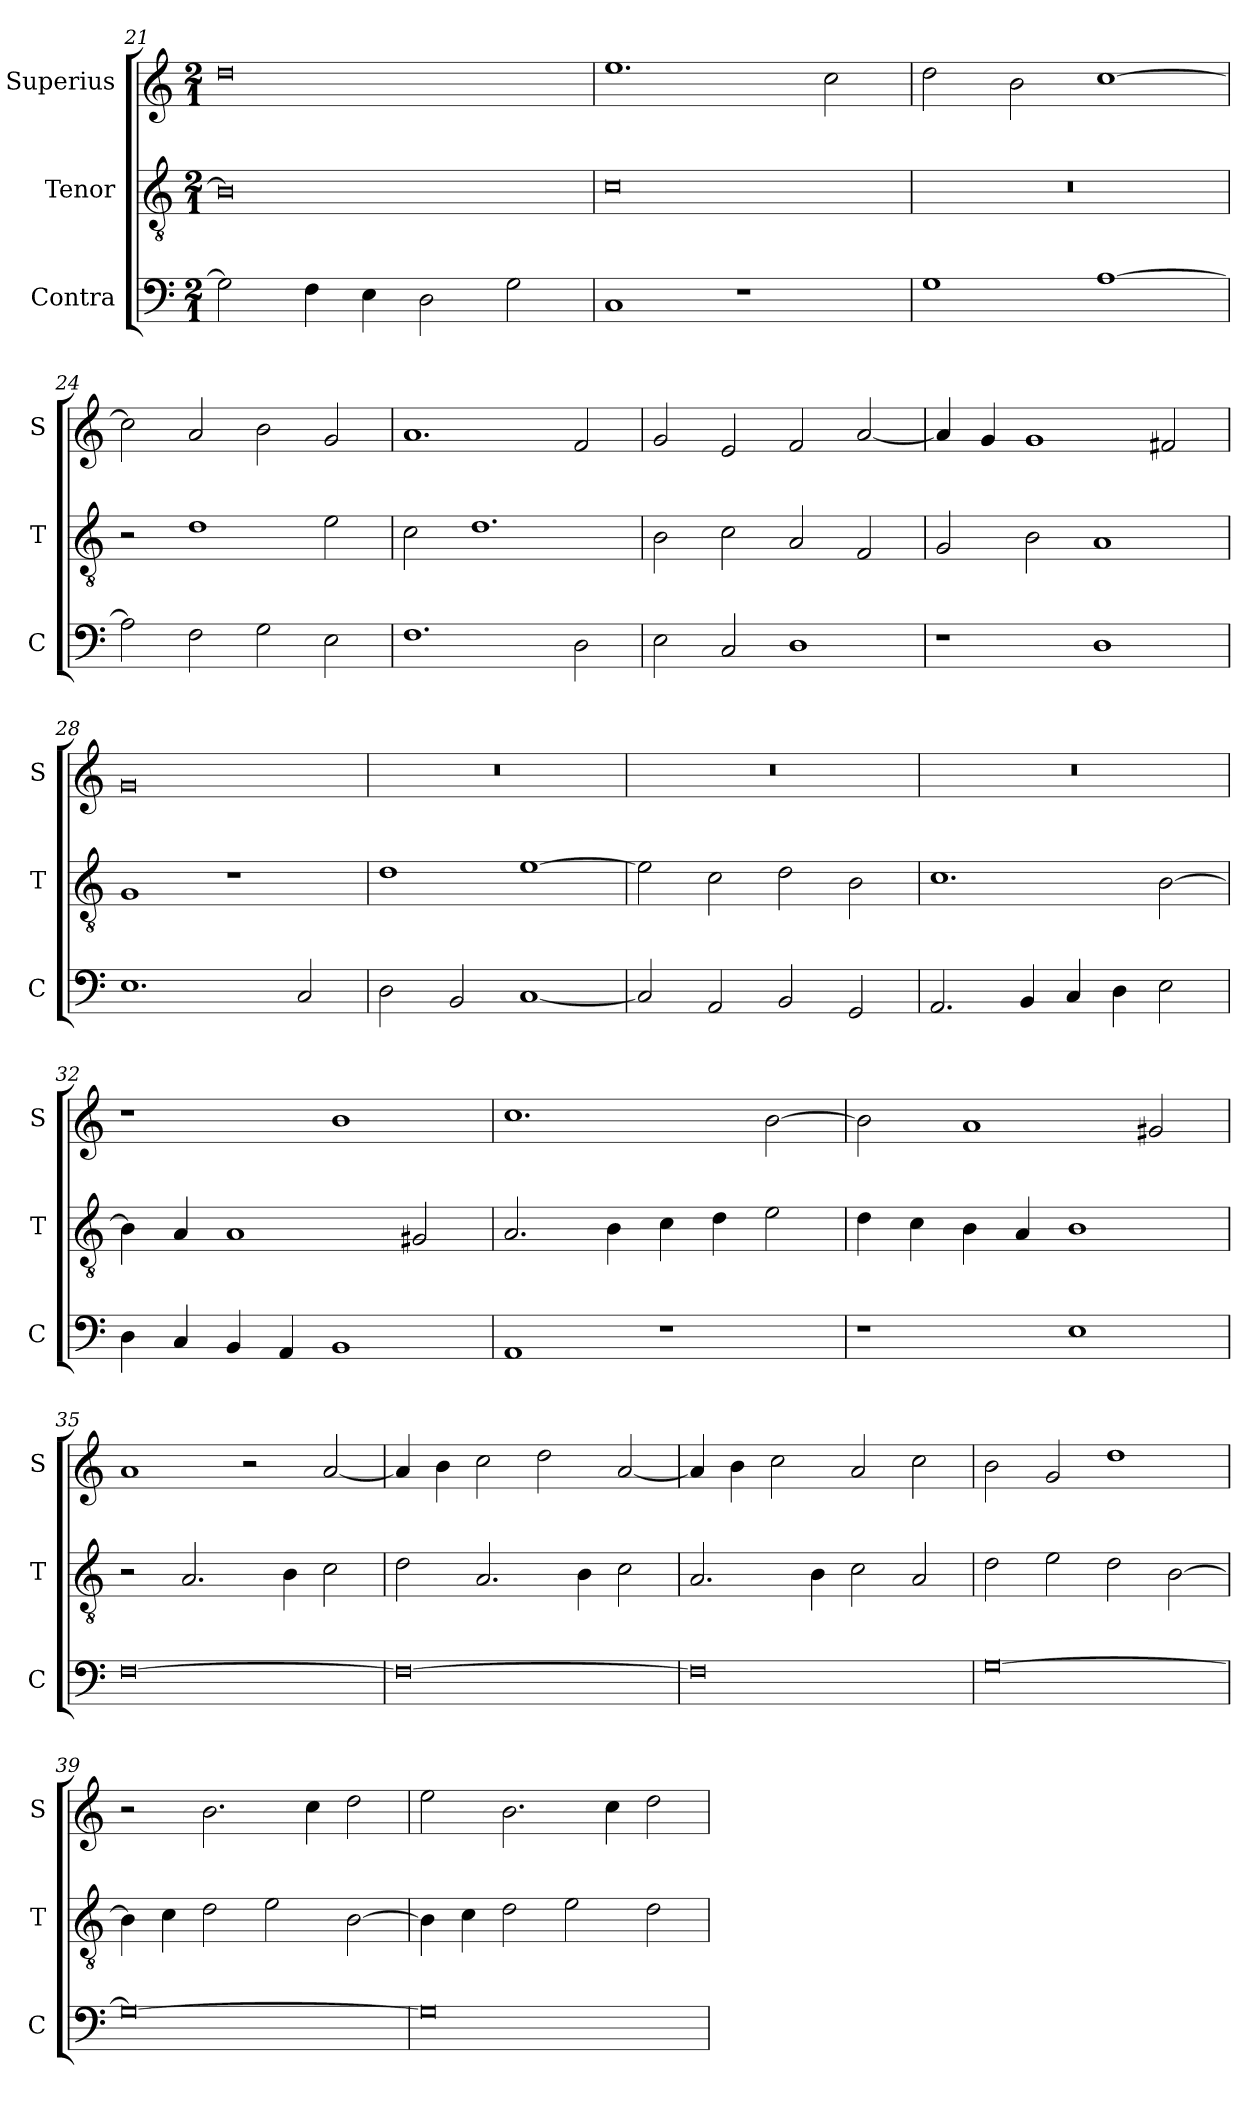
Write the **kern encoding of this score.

**kern	**kern	**kern
*part3	*part2	*part1
*staff3	*staff2	*staff1
*I"Contra	*I"Tenor	*I"Superius
*I'C	*I'T	*I'S
*clefF4	*clefGv2	*clefG2
*k[]	*k[]	*k[]
*M2/1	*M2/1	*M2/1
=21	=21	=21
2G\]	0B]	0dd
4F\	.	.
4E\	.	.
2D\	.	.
2G\	.	.
=22	=22	=22
1C	0c	1.ee
1r	.	.
.	.	2cc\
=23	=23	=23
1G	0r	2dd\
.	.	2b\
[1A	.	[1cc
=24	=24	=24
2A\]	2r	2cc\]
2F\	1d	2a/
2G\	.	2b\
2E\	2e\	2g/
=25	=25	=25
1.F	2c\	1.a
.	1.d	.
2D\	.	2f/
=26	=26	=26
2E\	2B\	2g/
2C/	2c\	2e/
1D	2A/	2f/
.	2F/	[2a/
=27	=27	=27
1r	2G/	4a/]
.	.	4g/
.	2B\	1g
1D	1A	.
.	.	2f#X/
=28	=28	=28
1.E	1G	0g
.	1r	.
2C/	.	.
=29	=29	=29
2D\	1d	0r
2BB/	.	.
[1C	[1e	.
=30	=30	=30
2C/]	2e\]	0r
2AA/	2c\	.
2BB/	2d\	.
2GG/	2B\	.
=31	=31	=31
2.AA/	1.c	0r
4BB/	.	.
4C/	.	.
4D\	.	.
2E\	[2B\	.
=32	=32	=32
4D\	4B\]	1r
4C/	4A/	.
4BB/	1A	.
4AA/	.	.
1BB	.	1b
.	2G#X/	.
=33	=33	=33
1AA	2.A/	1.cc
.	4B\	.
1r	4c\	.
.	4d\	.
.	2e\	[2b\
=34	=34	=34
1r	4d\	2b\]
.	4c\	.
.	4B\	1a
.	4A/	.
1E	1B	.
.	.	2g#X/
=35	=35	=35
[0F	2r	1a
.	2.A/	.
.	.	2r
.	4B\	.
.	2c\	[2a/
=36	=36	=36
0F_	2d\	4a/]
.	.	4b\
.	2.A/	2cc\
.	.	2dd\
.	4B\	.
.	2c\	[2a/
=37	=37	=37
0F]	2.A/	4a/]
.	.	4b\
.	.	2cc\
.	4B\	.
.	2c\	2a/
.	2A/	2cc\
=38	=38	=38
[0G	2d\	2b\
.	2e\	2g/
.	2d\	1dd
.	[2B\	.
=39	=39	=39
0G_	4B\]	2r
.	4c\	.
.	2d\	2.b\
.	2e\	.
.	.	4cc\
.	[2B\	2dd\
=40	=40	=40
0G]	4B\]	2ee\
.	4c\	.
.	2d\	2.b\
.	2e\	.
.	.	4cc\
.	2d\	2dd\
=	=	=
*-	*-	*-
